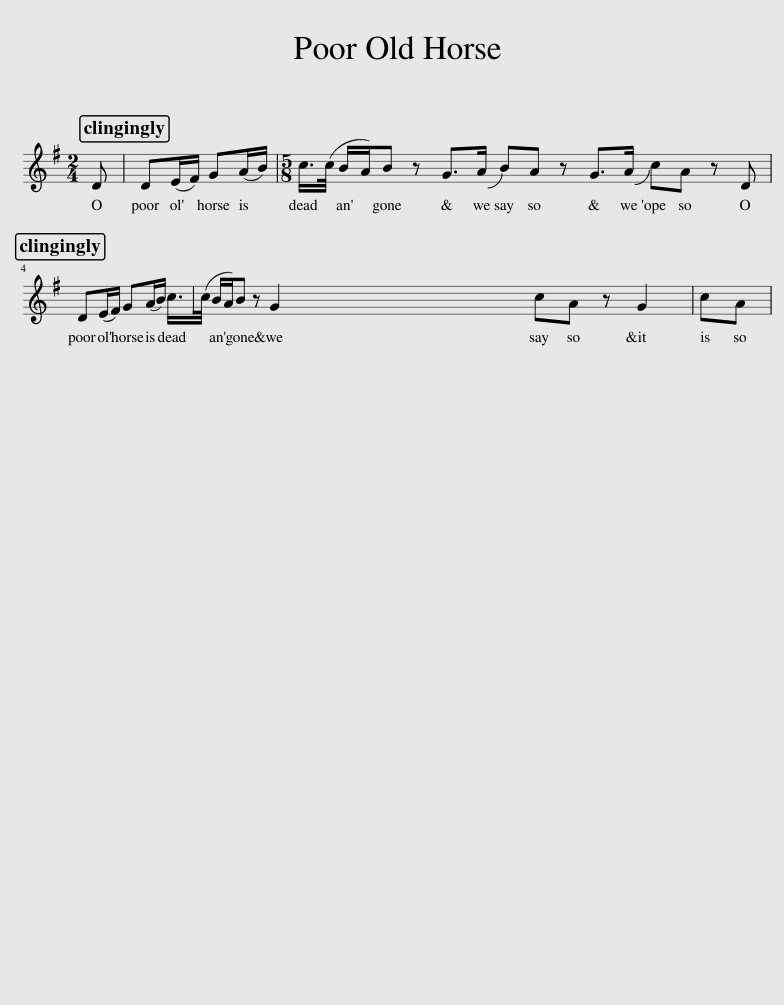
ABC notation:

X:1
L:1/8
M:2/4
I:linebreak $
K:G
V:1 treble
V:1
 D | D(E/F/) G(A/B/) |[M:5/8] c/>(c/ B/A/)B z G>A !slide!BA z G>A !slide!cA z D |$ D(E/F/) G(A/B/) c/>(c/ B/A/)B z G2 | cA z G2 | %5
 cA | %6
